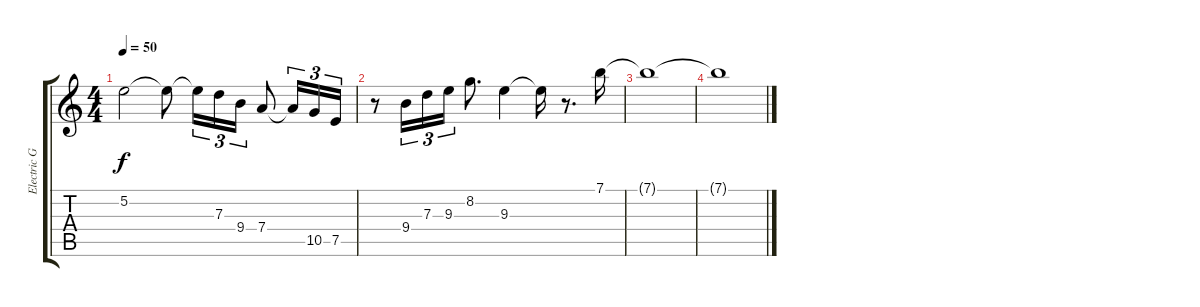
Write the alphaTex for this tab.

\track ("Electric Guitar Solo" "Electric G") {instrument distortionguitar}
\staff {score tabs}
\tuning (E4 B3 G3 D3 A2 E2) {hide}
\ts (4 4)
\tempo 50
\clef g2
\ks c
5.2.2{dy f} 5.2{t}.8 5.2{t}.16{tu (3 2)} 7.3.16{tu (3 2)} 9.4.16{tu (3 2)} 7.4.8 7.4{t}.16{tu (3 2)} 10.5.16{tu (3 2)} 7.5.16{tu (3 2)} |
r.8 9.4.16{tu (3 2)} 7.3.16{tu (3 2)} 9.3.16{tu (3 2)} 8.2.8{d} 9.3.4 9.3{t}.16 r.8{d} 7.1.16 |
7.1{t}.1 |
7.1{t}.1
